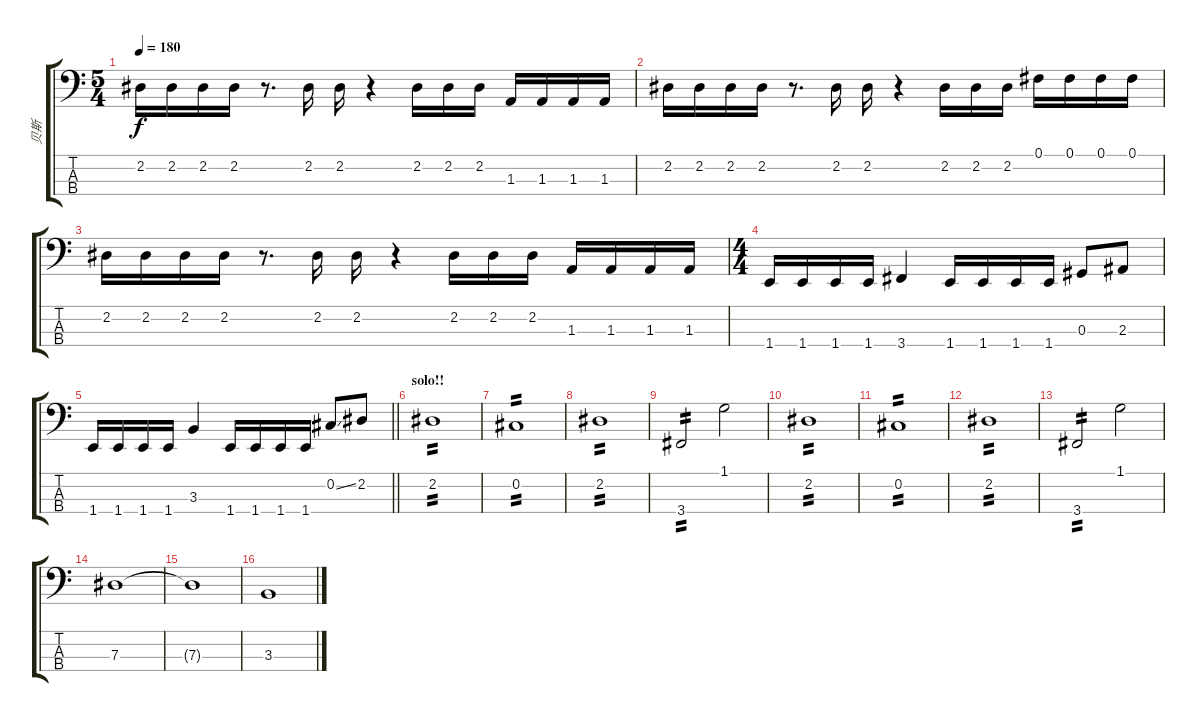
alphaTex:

\track ("贝斯" "贝斯") {instrument electricbassfinger}
\staff {score tabs}
\tuning (Gb2 Db2 Ab1 Eb1) {hide}
\ts (5 4)
\tempo 180
\clef f4
\ks c
2.2.16{dy f} 2.2.16 2.2.16 2.2.16 r.8{d} 2.2.16 2.2.16 r.4 2.2.16 2.2.16 2.2.16 1.3.16 1.3.16 1.3.16 1.3.16 |
2.2.16 2.2.16 2.2.16 2.2.16 r.8{d} 2.2.16 2.2.16 r.4 2.2.16 2.2.16 2.2.16 0.1.16 0.1.16 0.1.16 0.1.16 |
2.2.16 2.2.16 2.2.16 2.2.16 r.8{d} 2.2.16 2.2.16 r.4 2.2.16 2.2.16 2.2.16 1.3.16 1.3.16 1.3.16 1.3.16 |
\ts (4 4)
1.4.16 1.4.16 1.4.16 1.4.16 3.4.4 1.4.16 1.4.16 1.4.16 1.4.16 0.3.8 2.3.8 |
\barLineRight lightlight
1.4.16 1.4.16 1.4.16 1.4.16 3.3.4 1.4.16 1.4.16 1.4.16 1.4.16 0.2{ss}.8 2.2.8 |
\section ("" "solo!!")
2.2.1{tp 2} |
0.2.1{tp 2} |
2.2.1{tp 2} |
3.4.2{tp 2} 1.1.2 |
2.2.1{tp 2} |
0.2.1{tp 2} |
2.2.1{tp 2} |
3.4.2{tp 2} 1.1.2 |
7.3.1 |
7.3{t}.1 |
3.3.1
